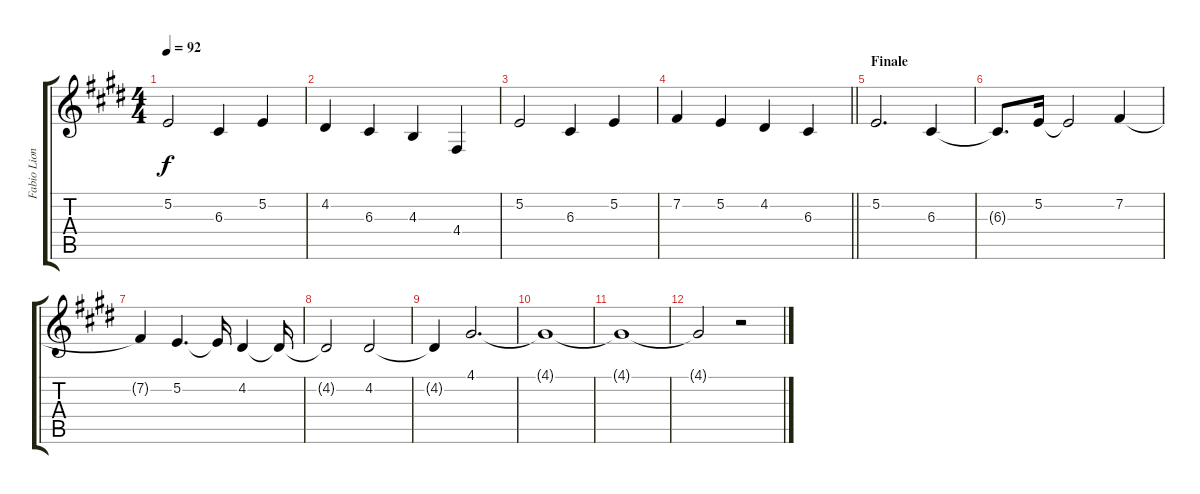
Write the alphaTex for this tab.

\track ("Fabio Lioni" "Fabio Lion") {instrument tenorsax}
\staff {score tabs}
\tuning (E4 B3 G3 D3 A2 E2) {hide}
\ts (4 4)
\tempo 92
\clef g2
\ks c#minor
5.2.2{dy f} 6.3.4 5.2.4 |
4.2.4 6.3.4 4.3.4 4.4.4 |
5.2.2 6.3.4 5.2.4 |
\barLineRight lightlight
7.2.4 5.2.4 4.2.4 6.3.4 |
\section ("" "Finale")
5.2.2{d} 6.3.4 |
6.3{t}.8{d} 5.2.16 5.2{t}.2 7.2.4 |
7.2{t}.4 5.2.4{d} 5.2{t}.16 4.2.4 4.2{t}.16 |
4.2{t}.2 4.2.2 |
4.2{t}.4 4.1.2{d} |
4.1{t}.1 |
4.1{t}.1 |
4.1{t}.2 r.2
